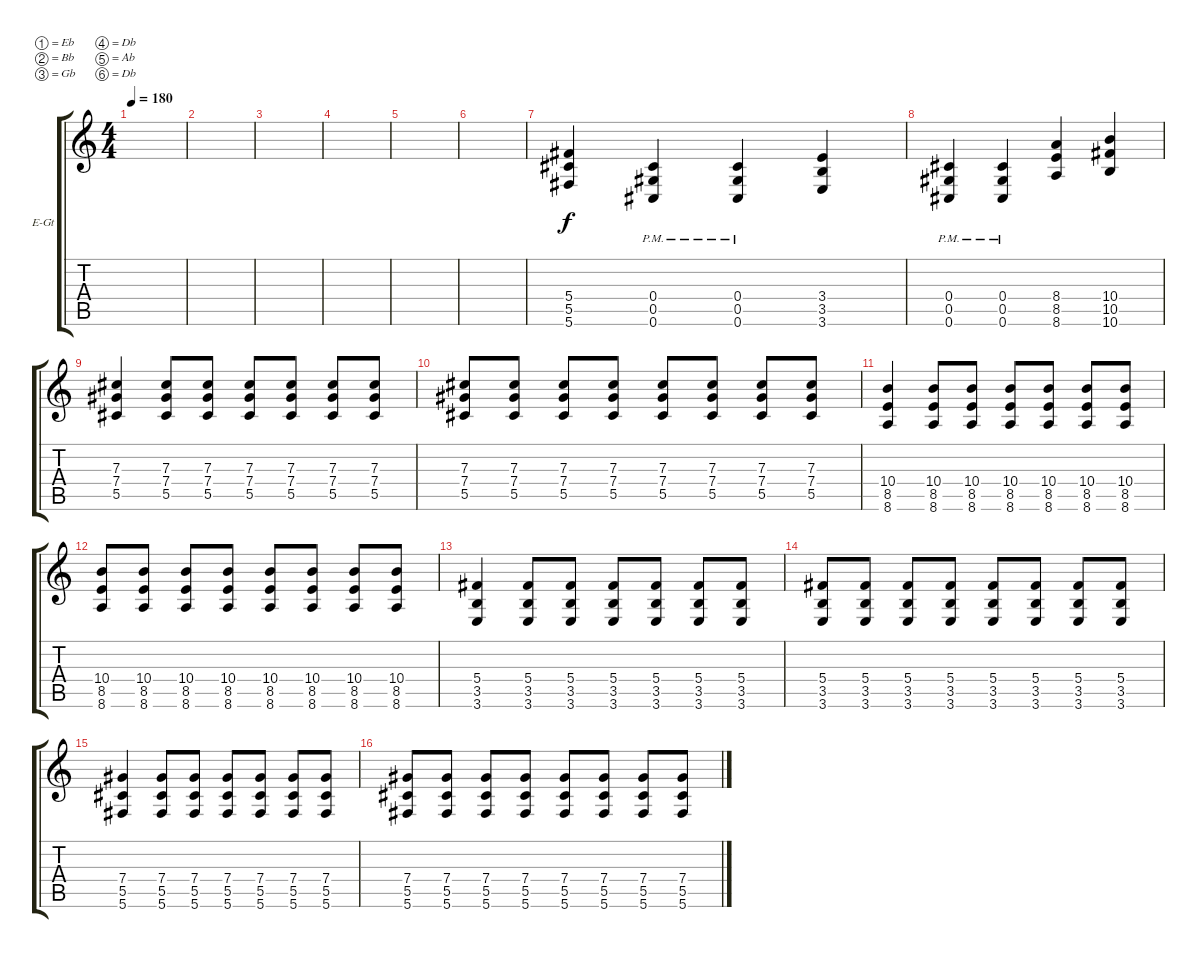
\defaultSystemsLayout 4
\bracketExtendMode groupsimilarinstruments
\firstSystemTrackNameOrientation horizontal
\otherSystemsTrackNameOrientation horizontal
\track ("Zach Blair" "E-Gt") {instrument distortionguitar}
\staff {score tabs}
\tuning (Eb4 Bb3 Gb3 Db3 Ab2 Db2)
\ts (4 4)
\tempo 180
\clef g2
\ks c
|
|
|
|
|
|
(5.5 5.6 5.4).4 (0.5{pm} 0.6{pm} 0.4{pm}).4 (0.5{pm} 0.6{pm} 0.4{pm}).4 (3.5 3.6 3.4).4 |
(0.5{pm} 0.6{pm} 0.4{pm}).4 (0.5{pm} 0.6{pm} 0.4{pm}).4 (8.5 8.6 8.4).4 (10.5 10.6 10.4).4 |
(5.5 7.4 7.3).4 (5.5 7.4 7.3).8 (5.5 7.4 7.3).8 (5.5 7.4 7.3).8 (5.5 7.4 7.3).8 (5.5 7.4 7.3).8 (5.5 7.4 7.3).8 |
(5.5 7.4 7.3).8 (5.5 7.4 7.3).8 (5.5 7.4 7.3).8 (5.5 7.4 7.3).8 (5.5 7.4 7.3).8 (5.5 7.4 7.3).8 (5.5 7.4 7.3).8 (5.5 7.4 7.3).8 |
(8.6 8.5 10.4).4 (8.6 8.5 10.4).8 (8.6 8.5 10.4).8 (8.6 8.5 10.4).8 (8.6 8.5 10.4).8 (8.6 8.5 10.4).8 (8.6 8.5 10.4).8 |
(8.6 8.5 10.4).8 (8.6 8.5 10.4).8 (8.6 8.5 10.4).8 (8.6 8.5 10.4).8 (8.6 8.5 10.4).8 (8.6 8.5 10.4).8 (8.6 8.5 10.4).8 (8.6 8.5 10.4).8 |
(3.6 3.5 5.4).4 (3.6 3.5 5.4).8 (3.6 3.5 5.4).8 (3.6 3.5 5.4).8 (3.6 3.5 5.4).8 (3.6 3.5 5.4).8 (3.6 3.5 5.4).8 |
(3.6 3.5 5.4).8 (3.6 3.5 5.4).8 (3.6 3.5 5.4).8 (3.6 3.5 5.4).8 (3.6 3.5 5.4).8 (3.6 3.5 5.4).8 (3.6 3.5 5.4).8 (3.6 3.5 5.4).8 |
(5.6 5.5 7.4).4 (5.6 5.5 7.4).8 (5.6 5.5 7.4).8 (5.6 5.5 7.4).8 (5.6 5.5 7.4).8 (5.6 5.5 7.4).8 (5.6 5.5 7.4).8 |
(5.6 5.5 7.4).8 (5.6 5.5 7.4).8 (5.6 5.5 7.4).8 (5.6 5.5 7.4).8 (5.6 5.5 7.4).8 (5.6 5.5 7.4).8 (5.6 5.5 7.4).8 (5.6 5.5 7.4).8
